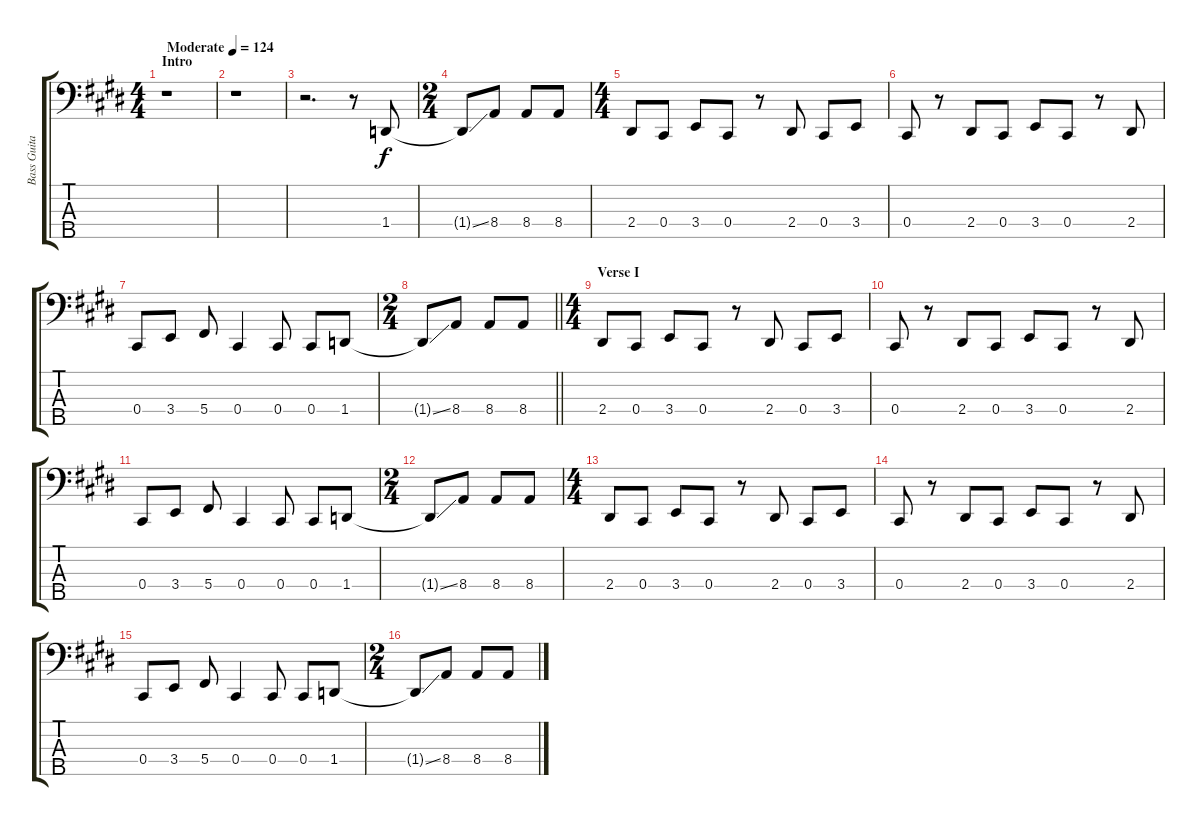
\track ("Bass Guitar" "Bass Guita") {instrument electricbasspick}
\staff {score tabs}
\tuning (Gb2 Db2 Ab1 Db1 Bb0) {hide}
\ts (4 4)
\section ("" "Intro")
\tempo (124 "Moderate")
\clef f4
\ks e
r.1{dy f instrument electricbasspick} |
r.1 |
r.2{d} r.8 1.4.8 |
\ts (2 4)
1.4{ss t}.8 8.4.8 8.4.8 8.4.8 |
\ts (4 4)
2.4.8 0.4.8 3.4.8 0.4.8 r.8 2.4.8 0.4.8 3.4.8 |
0.4.8 r.8 2.4.8 0.4.8 3.4.8 0.4.8 r.8 2.4.8 |
0.4.8 3.4.8 5.4.8 0.4.4 0.4.8 0.4.8 1.4.8 |
\ts (2 4)
\barLineRight lightlight
1.4{ss t}.8 8.4.8 8.4.8 8.4.8 |
\ts (4 4)
\section ("" "Verse I")
2.4.8 0.4.8 3.4.8 0.4.8 r.8 2.4.8 0.4.8 3.4.8 |
0.4.8 r.8 2.4.8 0.4.8 3.4.8 0.4.8 r.8 2.4.8 |
0.4.8 3.4.8 5.4.8 0.4.4 0.4.8 0.4.8 1.4.8 |
\ts (2 4)
1.4{ss t}.8 8.4.8 8.4.8 8.4.8 |
\ts (4 4)
2.4.8 0.4.8 3.4.8 0.4.8 r.8 2.4.8 0.4.8 3.4.8 |
0.4.8 r.8 2.4.8 0.4.8 3.4.8 0.4.8 r.8 2.4.8 |
0.4.8 3.4.8 5.4.8 0.4.4 0.4.8 0.4.8 1.4.8 |
\ts (2 4)
1.4{ss t}.8 8.4.8 8.4.8 8.4.8
